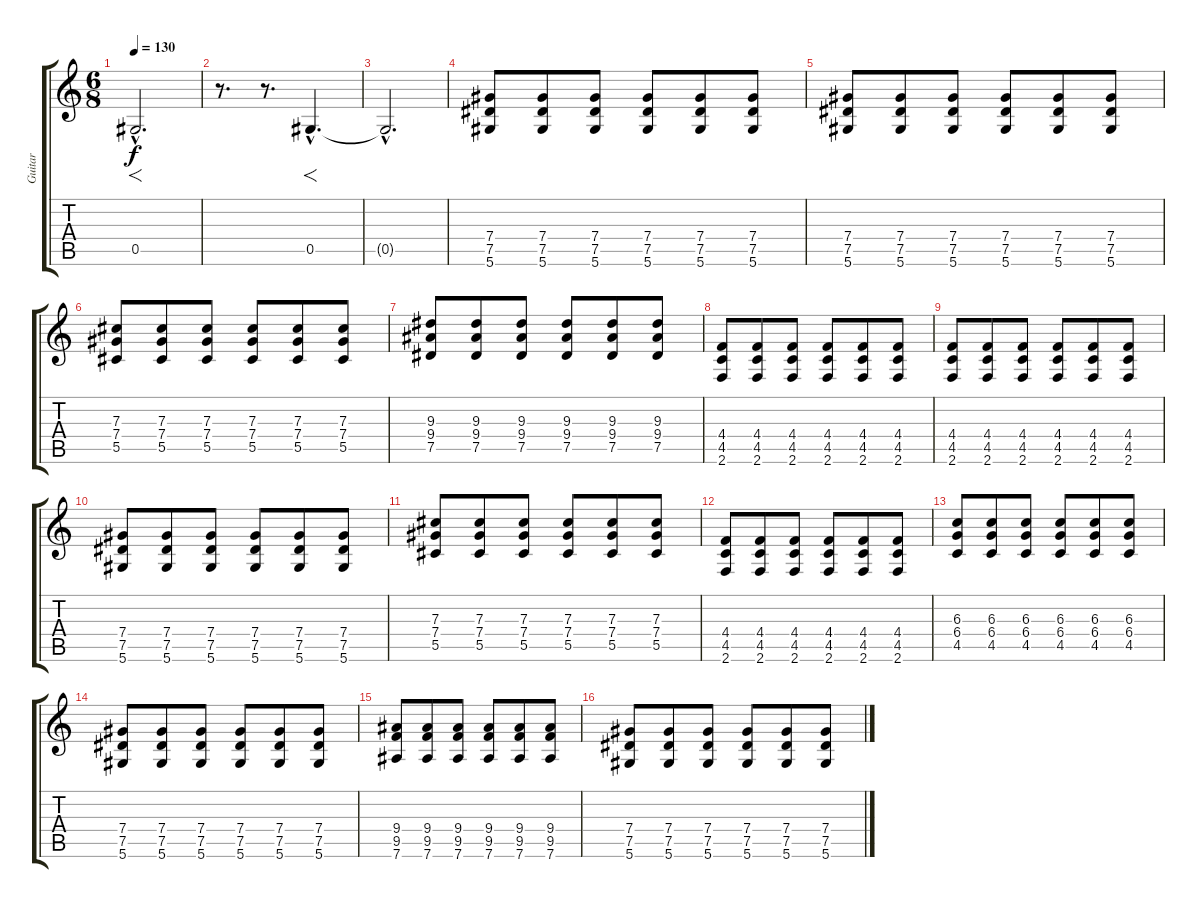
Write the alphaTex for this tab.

\track ("Guitar" "Guitar") {instrument overdrivenguitar}
\staff {score tabs}
\tuning (Eb4 Bb3 Gb3 Db3 Ab2 Eb2) {hide}
\ts (6 8)
\tempo 130
\clef g2
\ks c
0.5{hac}.2{f d dy f instrument overdrivenguitar} |
r.8{d} r.8{d} 0.5{hac}.4{f d} |
0.5{hac t}.2{d} |
(7.4 7.5 5.6).8 (7.4 7.5 5.6).8 (7.4 7.5 5.6).8 (7.4 7.5 5.6).8 (7.4 7.5 5.6).8 (7.4 7.5 5.6).8 |
(7.4 7.5 5.6).8 (7.4 7.5 5.6).8 (7.4 7.5 5.6).8 (7.4 7.5 5.6).8 (7.4 7.5 5.6).8 (7.4 7.5 5.6).8 |
(7.3 7.4 5.5).8 (7.3 7.4 5.5).8 (7.3 7.4 5.5).8 (7.3 7.4 5.5).8 (7.3 7.4 5.5).8 (7.3 7.4 5.5).8 |
(9.3 9.4 7.5).8 (9.3 9.4 7.5).8 (9.3 9.4 7.5).8 (9.3 9.4 7.5).8 (9.3 9.4 7.5).8 (9.3 9.4 7.5).8 |
(4.4 4.5 2.6).8 (4.4 4.5 2.6).8 (4.4 4.5 2.6).8 (4.4 4.5 2.6).8 (4.4 4.5 2.6).8 (4.4 4.5 2.6).8 |
(4.4 4.5 2.6).8 (4.4 4.5 2.6).8 (4.4 4.5 2.6).8 (4.4 4.5 2.6).8 (4.4 4.5 2.6).8 (4.4 4.5 2.6).8 |
(7.4 7.5 5.6).8 (7.4 7.5 5.6).8 (7.4 7.5 5.6).8 (7.4 7.5 5.6).8 (7.4 7.5 5.6).8 (7.4 7.5 5.6).8 |
(7.3 7.4 5.5).8 (7.3 7.4 5.5).8 (7.3 7.4 5.5).8 (7.3 7.4 5.5).8 (7.3 7.4 5.5).8 (7.3 7.4 5.5).8 |
(4.4 4.5 2.6).8 (4.4 4.5 2.6).8 (4.4 4.5 2.6).8 (4.4 4.5 2.6).8 (4.4 4.5 2.6).8 (4.4 4.5 2.6).8 |
(6.3 6.4 4.5).8 (6.3 6.4 4.5).8 (6.3 6.4 4.5).8 (6.3 6.4 4.5).8 (6.3 6.4 4.5).8 (6.3 6.4 4.5).8 |
(7.4 7.5 5.6).8 (7.4 7.5 5.6).8 (7.4 7.5 5.6).8 (7.4 7.5 5.6).8 (7.4 7.5 5.6).8 (7.4 7.5 5.6).8 |
(9.4 9.5 7.6).8 (9.4 9.5 7.6).8 (9.4 9.5 7.6).8 (9.4 9.5 7.6).8 (9.4 9.5 7.6).8 (9.4 9.5 7.6).8 |
(7.4 7.5 5.6).8 (7.4 7.5 5.6).8 (7.4 7.5 5.6).8 (7.4 7.5 5.6).8 (7.4 7.5 5.6).8 (7.4 7.5 5.6).8
